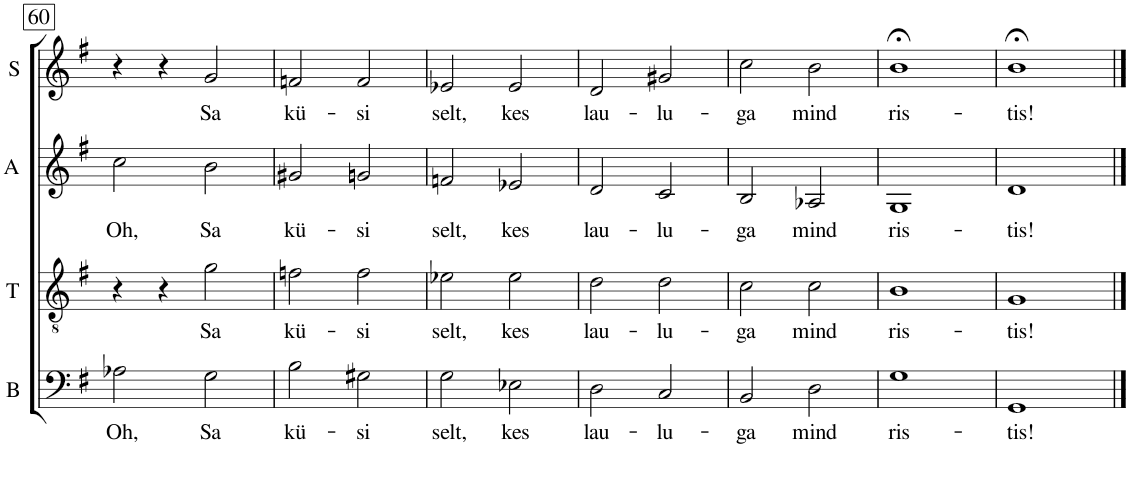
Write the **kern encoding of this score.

**kern	**text	**kern	**text	**kern	**text	**kern	**text
*part4	*part4	*part3	*part3	*part2	*part2	*part1	*part1
*staff4	*staff4	*staff3	*staff3	*staff2	*staff2	*staff1	*staff1
*I"B	*	*I"T	*	*I"A	*	*I"S	*
*I'B	*	*I'T	*	*I'A	*	*I'S	*
!!LO:PB:g=z
*clefF4	*	*clefGv2	*	*clefG2	*	*clefG2	*
*	*	*	*	*Trd1c2	*	*	*
*k[f#]	*	*k[f#]	*	*k[f#]	*	*k[f#]	*
*M4/4	*	*M4/4	*	*M4/4	*	*M4/4	*
=60	=60	=60	=60	=60	=60	=60	=60
!	!LO:LY:b	!	!	!	!LO:LY:b	!	!
2A-X\	Oh,	4r	.	2cc\	Oh,	4r	.
.	.	4r	.	.	.	4r	.
!	!LO:LY:b	!	!LO:LY:b	!	!LO:LY:b	!	!LO:LY:b
2G\	Sa	2g\	Sa	2b\	Sa	2g/	Sa
=61	=61	=61	=61	=61	=61	=61	=61
!	!LO:LY:b	!	!LO:LY:b	!	!LO:LY:b	!	!LO:LY:b
2B\	kü-	2fn\	kü-	2g#X/	kü-	2fn/	kü-
!	!LO:LY:b	!	!LO:LY:b	!	!LO:LY:b	!	!LO:LY:b
2G#X\	-si	2f\	-si	2gn/	-si	2f/	-si
=62	=62	=62	=62	=62	=62	=62	=62
!	!LO:LY:b	!	!LO:LY:b	!	!LO:LY:b	!	!LO:LY:b
2G\	selt,	2e-X\	selt,	2fn/	selt,	2e-X/	selt,
!	!LO:LY:b	!	!LO:LY:b	!	!LO:LY:b	!	!LO:LY:b
2E-X\	kes	2e-\	kes	2e-X/	kes	2e-/	kes
=63	=63	=63	=63	=63	=63	=63	=63
!	!LO:LY:b	!	!LO:LY:b	!	!LO:LY:b	!	!LO:LY:b
2D\	lau-	2d\	lau-	2d/	lau-	2d/	lau-
!	!LO:LY:b	!	!LO:LY:b	!	!LO:LY:b	!	!LO:LY:b
2C/	-lu-	2d\	-lu-	2c/	-lu-	2g#X/	-lu-
=64	=64	=64	=64	=64	=64	=64	=64
!	!LO:LY:b	!	!LO:LY:b	!	!LO:LY:b	!	!LO:LY:b
2BB/	-ga	2c\	-ga	2B/	-ga	2cc\	-ga
!	!LO:LY:b	!	!LO:LY:b	!	!LO:LY:b	!	!LO:LY:b
2D\	mind	2c\	mind	2A-X/	mind	2b\	mind
=65	=65	=65	=65	=65	=65	=65	=65
!	!LO:LY:b	!	!LO:LY:b	!	!LO:LY:b	!	!LO:LY:b
1G	ris-	1B	ris-	1G	ris-	1b;<	ris-
=66	=66	=66	=66	=66	=66	=66	=66
!	!LO:LY:b	!	!LO:LY:b	!	!LO:LY:b	!	!LO:LY:b
1GG	-tis!	1G	-tis!	1d	-tis!	1b;<	-tis!
==	==	==	==	==	==	==	==
*-	*-	*-	*-	*-	*-	*-	*-
